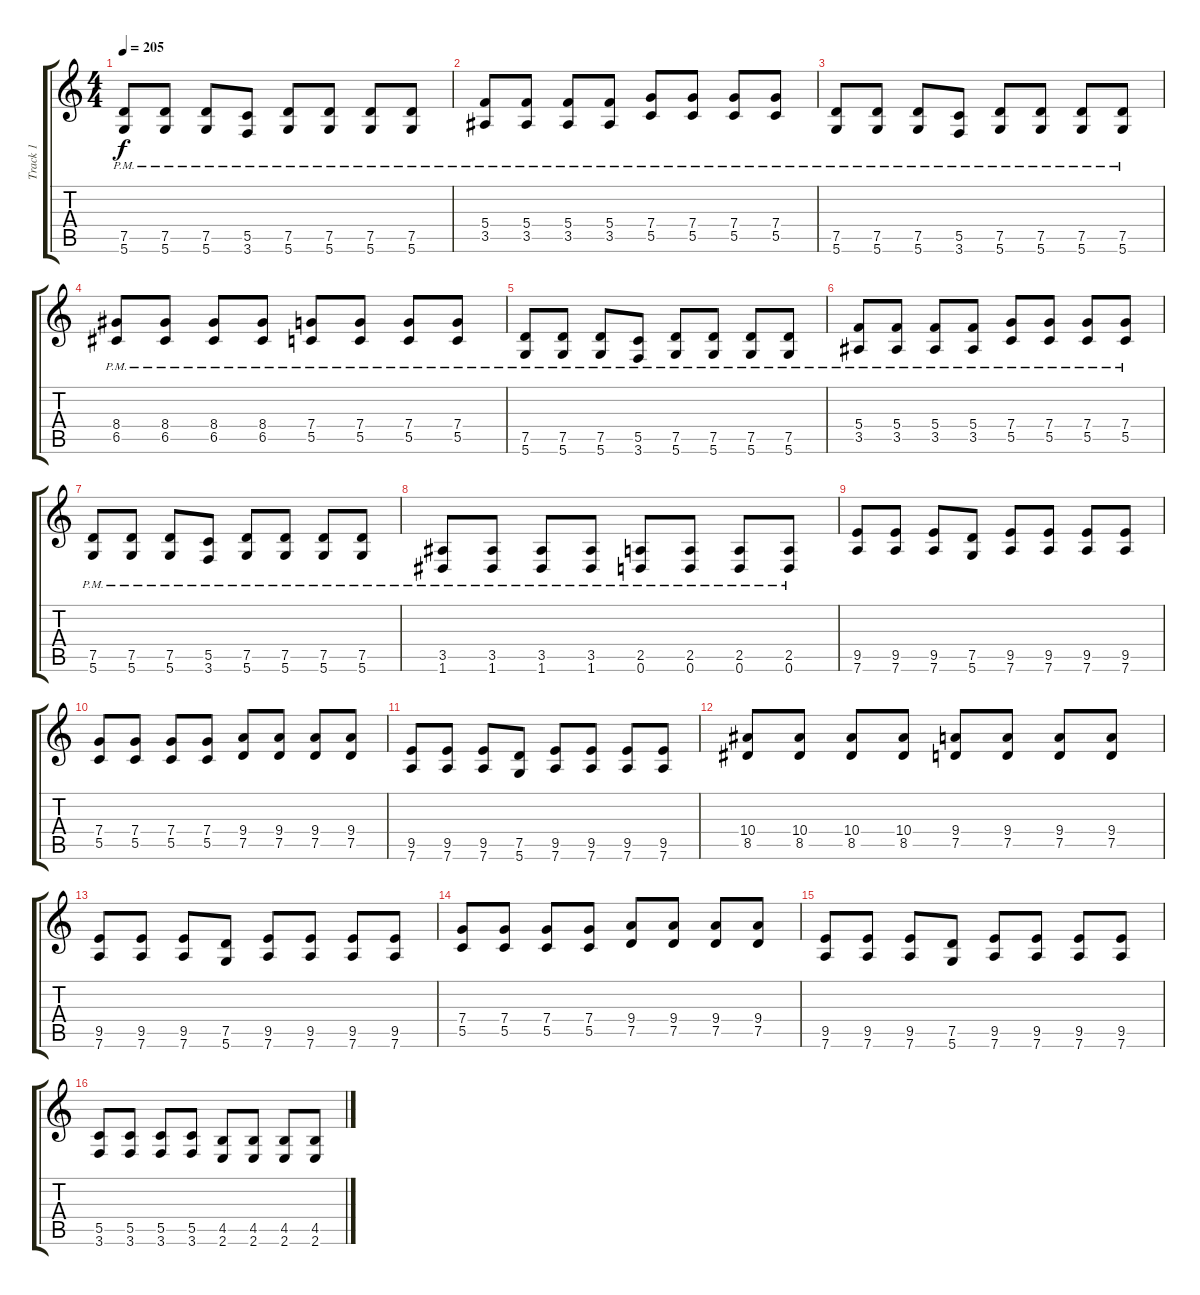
\track ("Track 1" "Track 1") {instrument overdrivenguitar}
\staff {score tabs}
\tuning (D4 A3 F3 C3 G2 D2) {hide}
\ts (4 4)
\tempo 205
\clef g2
\ks c
(7.5{pm} 5.6{pm}).8{dy f} (7.5{pm} 5.6{pm}).8 (7.5{pm} 5.6{pm}).8 (5.5{pm} 3.6{pm}).8 (7.5{pm} 5.6{pm}).8 (7.5{pm} 5.6{pm}).8 (7.5{pm} 5.6{pm}).8 (7.5{pm} 5.6{pm}).8 |
(5.4{pm} 3.5{pm}).8 (5.4{pm} 3.5{pm}).8 (5.4{pm} 3.5{pm}).8 (5.4{pm} 3.5{pm}).8 (7.4{pm} 5.5{pm}).8 (7.4{pm} 5.5{pm}).8 (7.4{pm} 5.5{pm}).8 (7.4{pm} 5.5{pm}).8 |
(7.5{pm} 5.6{pm}).8 (7.5{pm} 5.6{pm}).8 (7.5{pm} 5.6{pm}).8 (5.5{pm} 3.6{pm}).8 (7.5{pm} 5.6{pm}).8 (7.5{pm} 5.6{pm}).8 (7.5{pm} 5.6{pm}).8 (7.5{pm} 5.6{pm}).8 |
(8.4{pm} 6.5{pm}).8 (8.4{pm} 6.5{pm}).8 (8.4{pm} 6.5{pm}).8 (8.4{pm} 6.5{pm}).8 (7.4{pm} 5.5{pm}).8 (7.4{pm} 5.5{pm}).8 (7.4{pm} 5.5{pm}).8 (7.4{pm} 5.5{pm}).8 |
(7.5{pm} 5.6{pm}).8 (7.5{pm} 5.6{pm}).8 (7.5{pm} 5.6{pm}).8 (5.5{pm} 3.6{pm}).8 (7.5{pm} 5.6{pm}).8 (7.5{pm} 5.6{pm}).8 (7.5{pm} 5.6{pm}).8 (7.5{pm} 5.6{pm}).8 |
(5.4{pm} 3.5{pm}).8 (5.4{pm} 3.5{pm}).8 (5.4{pm} 3.5{pm}).8 (5.4{pm} 3.5{pm}).8 (7.4{pm} 5.5{pm}).8 (7.4{pm} 5.5{pm}).8 (7.4{pm} 5.5{pm}).8 (7.4{pm} 5.5{pm}).8 |
(7.5{pm} 5.6{pm}).8 (7.5{pm} 5.6{pm}).8 (7.5{pm} 5.6{pm}).8 (5.5{pm} 3.6{pm}).8 (7.5{pm} 5.6{pm}).8 (7.5{pm} 5.6{pm}).8 (7.5{pm} 5.6{pm}).8 (7.5{pm} 5.6{pm}).8 |
(3.5{pm} 1.6{pm}).8 (3.5{pm} 1.6{pm}).8 (3.5{pm} 1.6{pm}).8 (3.5{pm} 1.6{pm}).8 (2.5{pm} 0.6{pm}).8 (2.5{pm} 0.6{pm}).8 (2.5{pm} 0.6{pm}).8 (2.5{pm} 0.6{pm}).8 |
(9.5 7.6).8 (9.5 7.6).8 (9.5 7.6).8 (7.5 5.6).8 (9.5 7.6).8 (9.5 7.6).8 (9.5 7.6).8 (9.5 7.6).8 |
(7.4 5.5).8 (7.4 5.5).8 (7.4 5.5).8 (7.4 5.5).8 (9.4 7.5).8 (9.4 7.5).8 (9.4 7.5).8 (9.4 7.5).8 |
(9.5 7.6).8 (9.5 7.6).8 (9.5 7.6).8 (7.5 5.6).8 (9.5 7.6).8 (9.5 7.6).8 (9.5 7.6).8 (9.5 7.6).8 |
(10.4 8.5).8 (10.4 8.5).8 (10.4 8.5).8 (10.4 8.5).8 (9.4 7.5).8 (9.4 7.5).8 (9.4 7.5).8 (9.4 7.5).8 |
(9.5 7.6).8 (9.5 7.6).8 (9.5 7.6).8 (7.5 5.6).8 (9.5 7.6).8 (9.5 7.6).8 (9.5 7.6).8 (9.5 7.6).8 |
(7.4 5.5).8 (7.4 5.5).8 (7.4 5.5).8 (7.4 5.5).8 (9.4 7.5).8 (9.4 7.5).8 (9.4 7.5).8 (9.4 7.5).8 |
(9.5 7.6).8 (9.5 7.6).8 (9.5 7.6).8 (7.5 5.6).8 (9.5 7.6).8 (9.5 7.6).8 (9.5 7.6).8 (9.5 7.6).8 |
(5.5 3.6).8 (5.5 3.6).8 (5.5 3.6).8 (5.5 3.6).8 (4.5 2.6).8 (4.5 2.6).8 (4.5 2.6).8 (4.5 2.6).8
